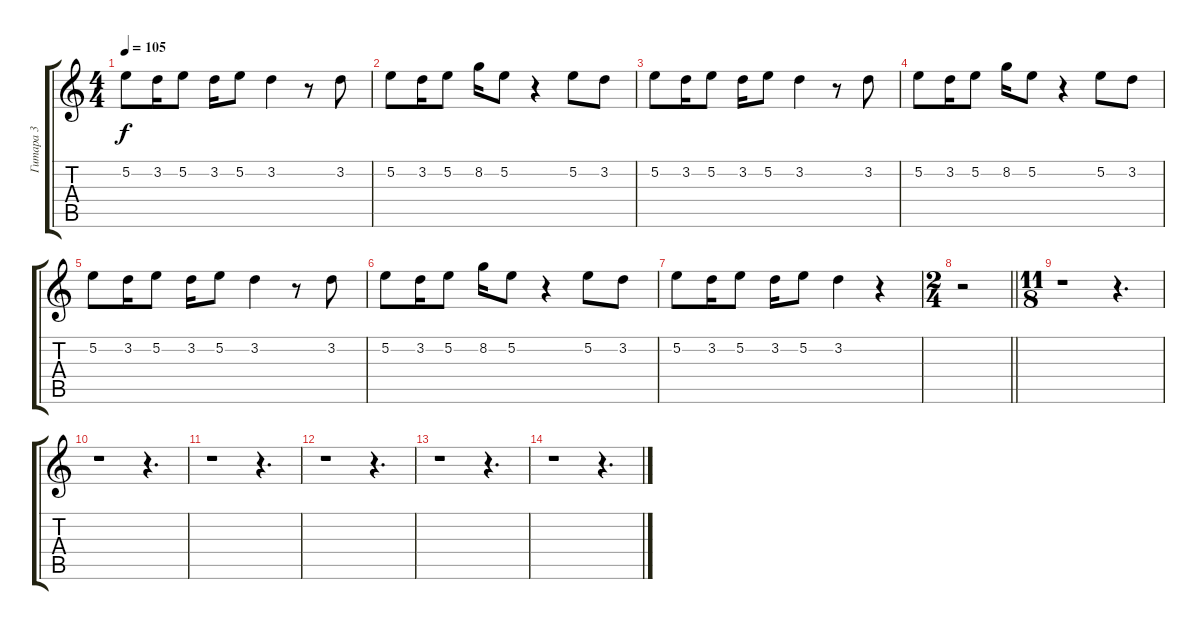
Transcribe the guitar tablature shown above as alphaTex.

\track ("Гитара 3" "Гитара 3") {instrument overdrivenguitar}
\staff {score tabs}
\tuning (E4 B3 G3 D3 A2 E2) {hide}
\ts (4 4)
\tempo 105
\clef g2
\ks c
5.2.8{dy f} 3.2.16 5.2.8 3.2.16 5.2.8 3.2.4 r.8 3.2.8 |
5.2.8 3.2.16 5.2.8 8.2.16 5.2.8 r.4 5.2.8 3.2.8 |
5.2.8 3.2.16 5.2.8 3.2.16 5.2.8 3.2.4 r.8 3.2.8 |
5.2.8 3.2.16 5.2.8 8.2.16 5.2.8 r.4 5.2.8 3.2.8 |
5.2.8 3.2.16 5.2.8 3.2.16 5.2.8 3.2.4 r.8 3.2.8 |
5.2.8 3.2.16 5.2.8 8.2.16 5.2.8 r.4 5.2.8 3.2.8 |
5.2.8 3.2.16 5.2.8 3.2.16 5.2.8 3.2.4 r.4 |
\ts (2 4)
\barLineRight lightlight
r.2 |
\ts (11 8)
r.1 r.4{d} |
r.1 r.4{d} |
r.1 r.4{d} |
r.1 r.4{d} |
r.1 r.4{d} |
r.1 r.4{d}
